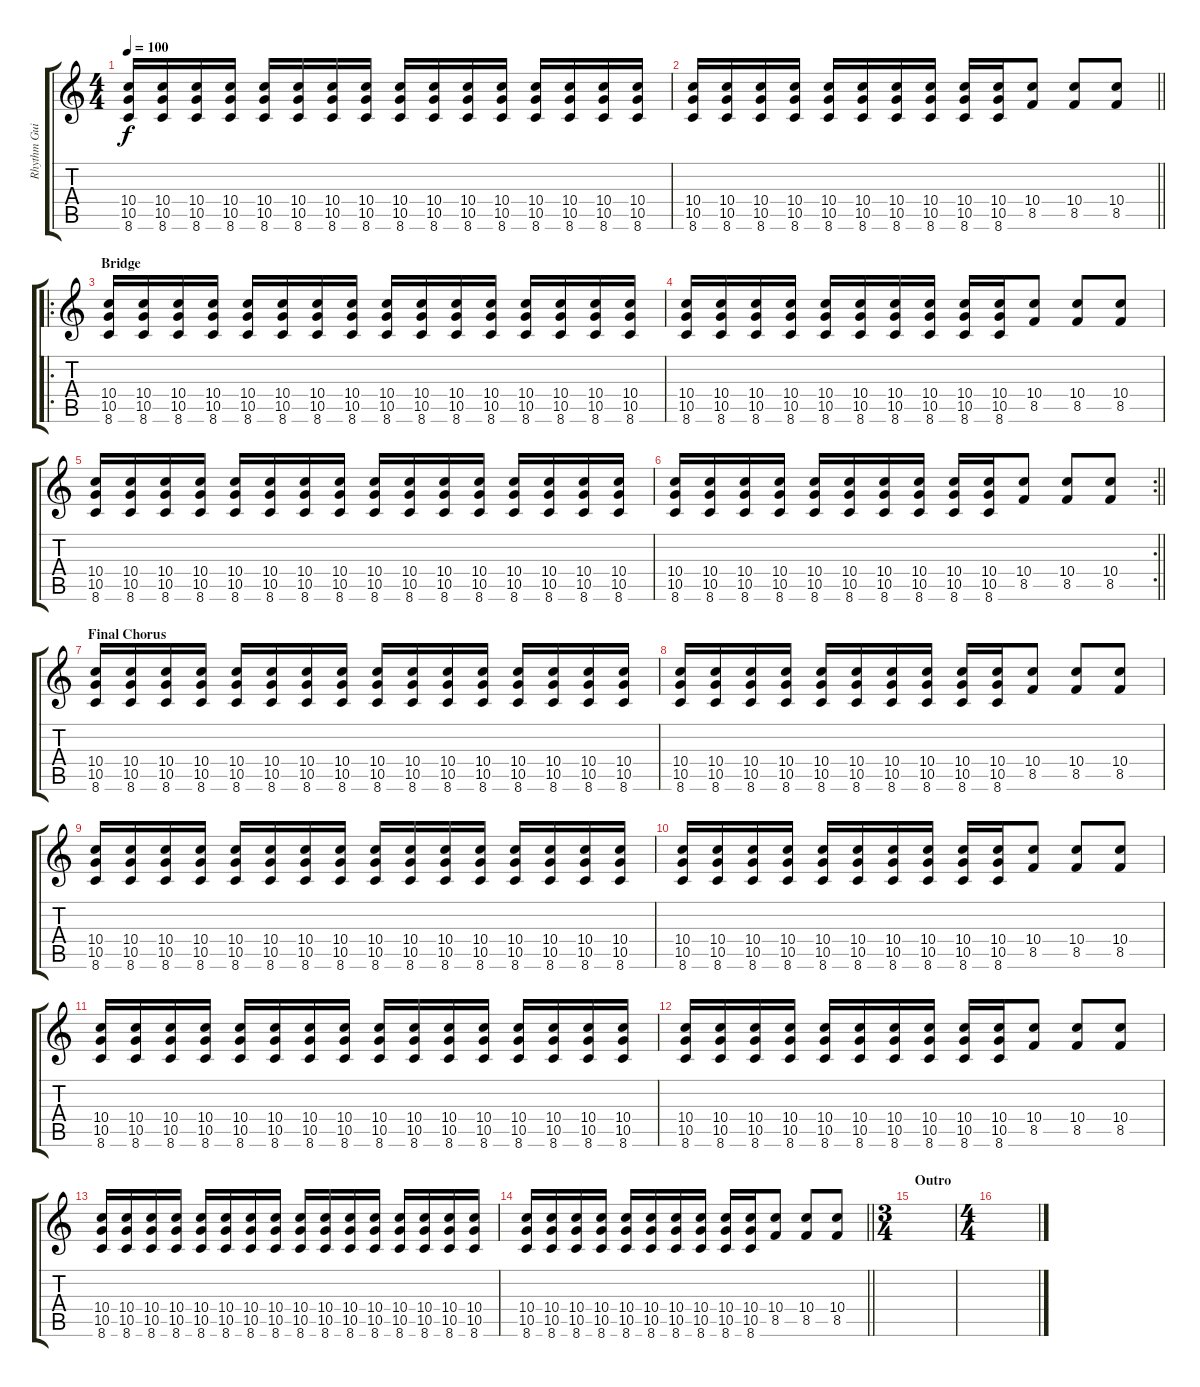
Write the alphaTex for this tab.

\track ("Rhythm Guitar" "Rhythm Gui") {instrument overdrivenguitar}
\staff {score tabs}
\tuning (E4 B3 G3 D3 A2 E2) {hide}
\ts (4 4)
\tempo 100
\clef g2
\ks c
(10.4 10.5 8.6).16{dy f} (10.4 10.5 8.6).16 (10.4 10.5 8.6).16 (10.4 10.5 8.6).16 (10.4 10.5 8.6).16 (10.4 10.5 8.6).16 (10.4 10.5 8.6).16 (10.4 10.5 8.6).16 (10.4 10.5 8.6).16 (10.4 10.5 8.6).16 (10.4 10.5 8.6).16 (10.4 10.5 8.6).16 (10.4 10.5 8.6).16 (10.4 10.5 8.6).16 (10.4 10.5 8.6).16 (10.4 10.5 8.6).16 |
\barLineRight lightlight
(10.4 10.5 8.6).16 (10.4 10.5 8.6).16 (10.4 10.5 8.6).16 (10.4 10.5 8.6).16 (10.4 10.5 8.6).16 (10.4 10.5 8.6).16 (10.4 10.5 8.6).16 (10.4 10.5 8.6).16 (10.4 10.5 8.6).16 (10.4 10.5 8.6).16 (10.4 8.5).8 (10.4 8.5).8 (10.4 8.5).8 |
\ro
\section ("" "Bridge")
(10.4 10.5 8.6).16 (10.4 10.5 8.6).16 (10.4 10.5 8.6).16 (10.4 10.5 8.6).16 (10.4 10.5 8.6).16 (10.4 10.5 8.6).16 (10.4 10.5 8.6).16 (10.4 10.5 8.6).16 (10.4 10.5 8.6).16 (10.4 10.5 8.6).16 (10.4 10.5 8.6).16 (10.4 10.5 8.6).16 (10.4 10.5 8.6).16 (10.4 10.5 8.6).16 (10.4 10.5 8.6).16 (10.4 10.5 8.6).16 |
(10.4 10.5 8.6).16 (10.4 10.5 8.6).16 (10.4 10.5 8.6).16 (10.4 10.5 8.6).16 (10.4 10.5 8.6).16 (10.4 10.5 8.6).16 (10.4 10.5 8.6).16 (10.4 10.5 8.6).16 (10.4 10.5 8.6).16 (10.4 10.5 8.6).16 (10.4 8.5).8 (10.4 8.5).8 (10.4 8.5).8 |
(10.4 10.5 8.6).16 (10.4 10.5 8.6).16 (10.4 10.5 8.6).16 (10.4 10.5 8.6).16 (10.4 10.5 8.6).16 (10.4 10.5 8.6).16 (10.4 10.5 8.6).16 (10.4 10.5 8.6).16 (10.4 10.5 8.6).16 (10.4 10.5 8.6).16 (10.4 10.5 8.6).16 (10.4 10.5 8.6).16 (10.4 10.5 8.6).16 (10.4 10.5 8.6).16 (10.4 10.5 8.6).16 (10.4 10.5 8.6).16 |
\rc 2
\barLineRight lightlight
(10.4 10.5 8.6).16 (10.4 10.5 8.6).16 (10.4 10.5 8.6).16 (10.4 10.5 8.6).16 (10.4 10.5 8.6).16 (10.4 10.5 8.6).16 (10.4 10.5 8.6).16 (10.4 10.5 8.6).16 (10.4 10.5 8.6).16 (10.4 10.5 8.6).16 (10.4 8.5).8 (10.4 8.5).8 (10.4 8.5).8 |
\section ("" "Final Chorus")
(10.4 10.5 8.6).16 (10.4 10.5 8.6).16 (10.4 10.5 8.6).16 (10.4 10.5 8.6).16 (10.4 10.5 8.6).16 (10.4 10.5 8.6).16 (10.4 10.5 8.6).16 (10.4 10.5 8.6).16 (10.4 10.5 8.6).16 (10.4 10.5 8.6).16 (10.4 10.5 8.6).16 (10.4 10.5 8.6).16 (10.4 10.5 8.6).16 (10.4 10.5 8.6).16 (10.4 10.5 8.6).16 (10.4 10.5 8.6).16 |
(10.4 10.5 8.6).16 (10.4 10.5 8.6).16 (10.4 10.5 8.6).16 (10.4 10.5 8.6).16 (10.4 10.5 8.6).16 (10.4 10.5 8.6).16 (10.4 10.5 8.6).16 (10.4 10.5 8.6).16 (10.4 10.5 8.6).16 (10.4 10.5 8.6).16 (10.4 8.5).8 (10.4 8.5).8 (10.4 8.5).8 |
(10.4 10.5 8.6).16 (10.4 10.5 8.6).16 (10.4 10.5 8.6).16 (10.4 10.5 8.6).16 (10.4 10.5 8.6).16 (10.4 10.5 8.6).16 (10.4 10.5 8.6).16 (10.4 10.5 8.6).16 (10.4 10.5 8.6).16 (10.4 10.5 8.6).16 (10.4 10.5 8.6).16 (10.4 10.5 8.6).16 (10.4 10.5 8.6).16 (10.4 10.5 8.6).16 (10.4 10.5 8.6).16 (10.4 10.5 8.6).16 |
(10.4 10.5 8.6).16 (10.4 10.5 8.6).16 (10.4 10.5 8.6).16 (10.4 10.5 8.6).16 (10.4 10.5 8.6).16 (10.4 10.5 8.6).16 (10.4 10.5 8.6).16 (10.4 10.5 8.6).16 (10.4 10.5 8.6).16 (10.4 10.5 8.6).16 (10.4 8.5).8 (10.4 8.5).8 (10.4 8.5).8 |
(10.4 10.5 8.6).16 (10.4 10.5 8.6).16 (10.4 10.5 8.6).16 (10.4 10.5 8.6).16 (10.4 10.5 8.6).16 (10.4 10.5 8.6).16 (10.4 10.5 8.6).16 (10.4 10.5 8.6).16 (10.4 10.5 8.6).16 (10.4 10.5 8.6).16 (10.4 10.5 8.6).16 (10.4 10.5 8.6).16 (10.4 10.5 8.6).16 (10.4 10.5 8.6).16 (10.4 10.5 8.6).16 (10.4 10.5 8.6).16 |
(10.4 10.5 8.6).16 (10.4 10.5 8.6).16 (10.4 10.5 8.6).16 (10.4 10.5 8.6).16 (10.4 10.5 8.6).16 (10.4 10.5 8.6).16 (10.4 10.5 8.6).16 (10.4 10.5 8.6).16 (10.4 10.5 8.6).16 (10.4 10.5 8.6).16 (10.4 8.5).8 (10.4 8.5).8 (10.4 8.5).8 |
(10.4 10.5 8.6).16 (10.4 10.5 8.6).16 (10.4 10.5 8.6).16 (10.4 10.5 8.6).16 (10.4 10.5 8.6).16 (10.4 10.5 8.6).16 (10.4 10.5 8.6).16 (10.4 10.5 8.6).16 (10.4 10.5 8.6).16 (10.4 10.5 8.6).16 (10.4 10.5 8.6).16 (10.4 10.5 8.6).16 (10.4 10.5 8.6).16 (10.4 10.5 8.6).16 (10.4 10.5 8.6).16 (10.4 10.5 8.6).16 |
\barLineRight lightlight
(10.4 10.5 8.6).16 (10.4 10.5 8.6).16 (10.4 10.5 8.6).16 (10.4 10.5 8.6).16 (10.4 10.5 8.6).16 (10.4 10.5 8.6).16 (10.4 10.5 8.6).16 (10.4 10.5 8.6).16 (10.4 10.5 8.6).16 (10.4 10.5 8.6).16 (10.4 8.5).8 (10.4 8.5).8 (10.4 8.5).8 |
\ts (3 4)
\section ("" "Outro")
|
\ts (4 4)
